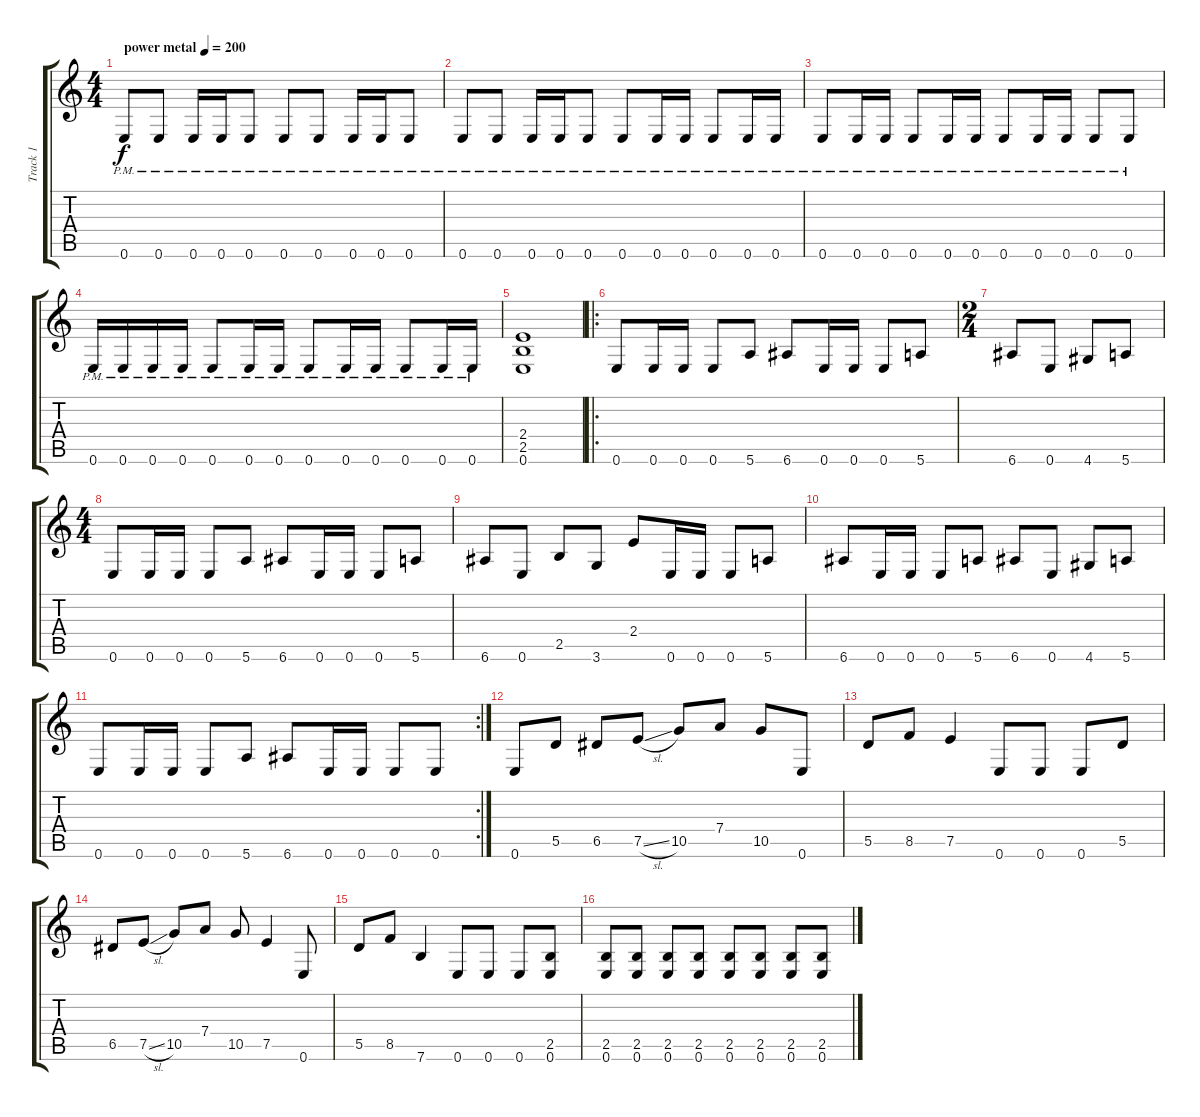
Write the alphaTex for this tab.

\track ("Track 1" "Track 1") {instrument distortionguitar}
\staff {score tabs}
\tuning (E4 B3 G3 D3 A2 E2) {hide}
\ts (4 4)
\tempo (200 "power metal")
\clef g2
\ks c
0.6{pm}.8{dy f instrument distortionguitar} 0.6{pm}.8 0.6{pm}.16 0.6{pm}.16 0.6{pm}.8 0.6{pm}.8 0.6{pm}.8 0.6{pm}.16 0.6{pm}.16 0.6{pm}.8 |
0.6{pm}.8 0.6{pm}.8 0.6{pm}.16 0.6{pm}.16 0.6{pm}.8 0.6{pm}.8 0.6{pm}.16 0.6{pm}.16 0.6{pm}.8 0.6{pm}.16 0.6{pm}.16 |
0.6{pm}.8 0.6{pm}.16 0.6{pm}.16 0.6{pm}.8 0.6{pm}.16 0.6{pm}.16 0.6{pm}.8 0.6{pm}.16 0.6{pm}.16 0.6{pm}.8 0.6{pm}.8 |
0.6{pm}.16 0.6{pm}.16 0.6{pm}.16 0.6{pm}.16 0.6{pm}.8 0.6{pm}.16 0.6{pm}.16 0.6{pm}.8 0.6{pm}.16 0.6{pm}.16 0.6{pm}.8 0.6{pm}.16 0.6{pm}.16 |
(2.4 2.5 0.6).1 |
\ro
0.6.8 0.6.16 0.6.16 0.6.8 5.6.8 6.6.8 0.6.16 0.6.16 0.6.8 5.6.8 |
\ts (2 4)
6.6.8 0.6.8 4.6.8 5.6.8 |
\ts (4 4)
0.6.8 0.6.16 0.6.16 0.6.8 5.6.8 6.6.8 0.6.16 0.6.16 0.6.8 5.6.8 |
6.6.8 0.6.8 2.5.8 3.6.8 2.4.8 0.6.16 0.6.16 0.6.8 5.6.8 |
6.6.8 0.6.16 0.6.16 0.6.8 5.6.8 6.6.8 0.6.8 4.6.8 5.6.8 |
\rc 2
0.6.8 0.6.16 0.6.16 0.6.8 5.6.8 6.6.8 0.6.16 0.6.16 0.6.8 0.6.8 |
0.6.8 5.5.8 6.5.8 7.5{sl}.8 10.5.8 7.4.8 10.5.8 0.6.8 |
5.5.8 8.5.8 7.5.4 0.6.8 0.6.8 0.6.8 5.5.8 |
6.5.8 7.5{sl}.8 10.5.8 7.4.8 10.5.8 7.5.4 0.6.8 |
5.5.8 8.5.8 7.6.4 0.6.8 0.6.8 0.6.8 (2.5 0.6).8 |
(2.5 0.6).8 (2.5 0.6).8 (2.5 0.6).8 (2.5 0.6).8 (2.5 0.6).8 (2.5 0.6).8 (2.5 0.6).8 (2.5 0.6).8
